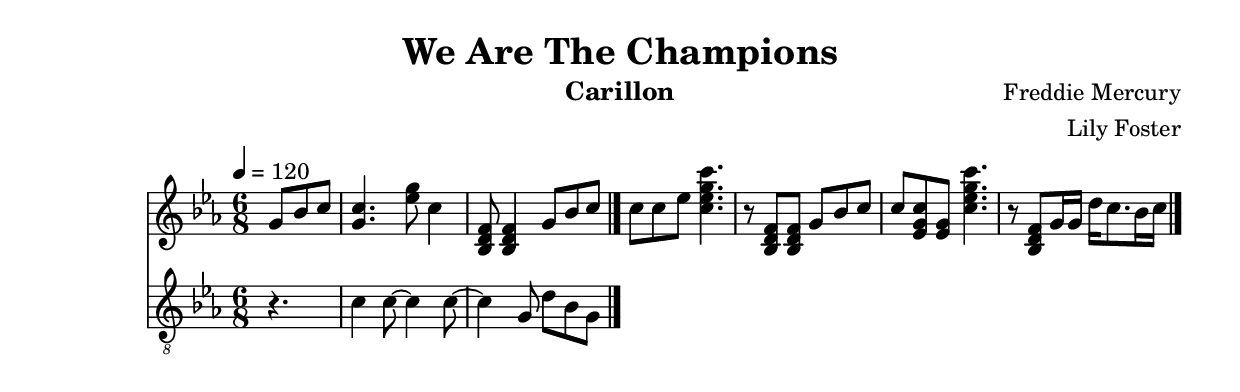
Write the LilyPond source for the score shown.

\version "2.22.2"

\header {
  title = "We Are The Champions"
  instrument = "Carillon"
  composer = "Freddie Mercury"
  arranger = "Lily Foster"
}

main_tempo = \tempo 4 = 120
main_key = \key c \minor
main_time = \time 6/8

melody = \relative c'' {
  % intro
  \partial 4. g8 bes c
  <g c>4. <ees' g>8 c4
  <bes, d f>8 <bes d f>4 g'8 bes c
  c8 c ees <c ees g c>4.
  r8 <bes, d f> <bes d f> g' bes c
  c <ees, g c> <ees g> <c' ees g c>4.
  r8 <bes, d f> g'16 g d' c8. bes16 c~

  \bar "|."
}

bass = \relative c' {
  % intro
  \partial 4. r4.
  c4 c8~ c4 c8~
  c4 g8 d' bes g

  \bar "|."
}

keys = \new Staff {
  \clef "treble"

  \main_tempo
  \main_key
  \main_time

  \melody
}

pedals = \new Staff {
  \clef "treble_8"

  \main_tempo
  \main_key
  \main_time

  \bass
}

\score {
  <<
    \keys
    \pedals
  >>

  \layout {}
}

\score {
  \unfoldRepeats
  <<
    \keys
    \pedals
  >>

  \midi {}
}
